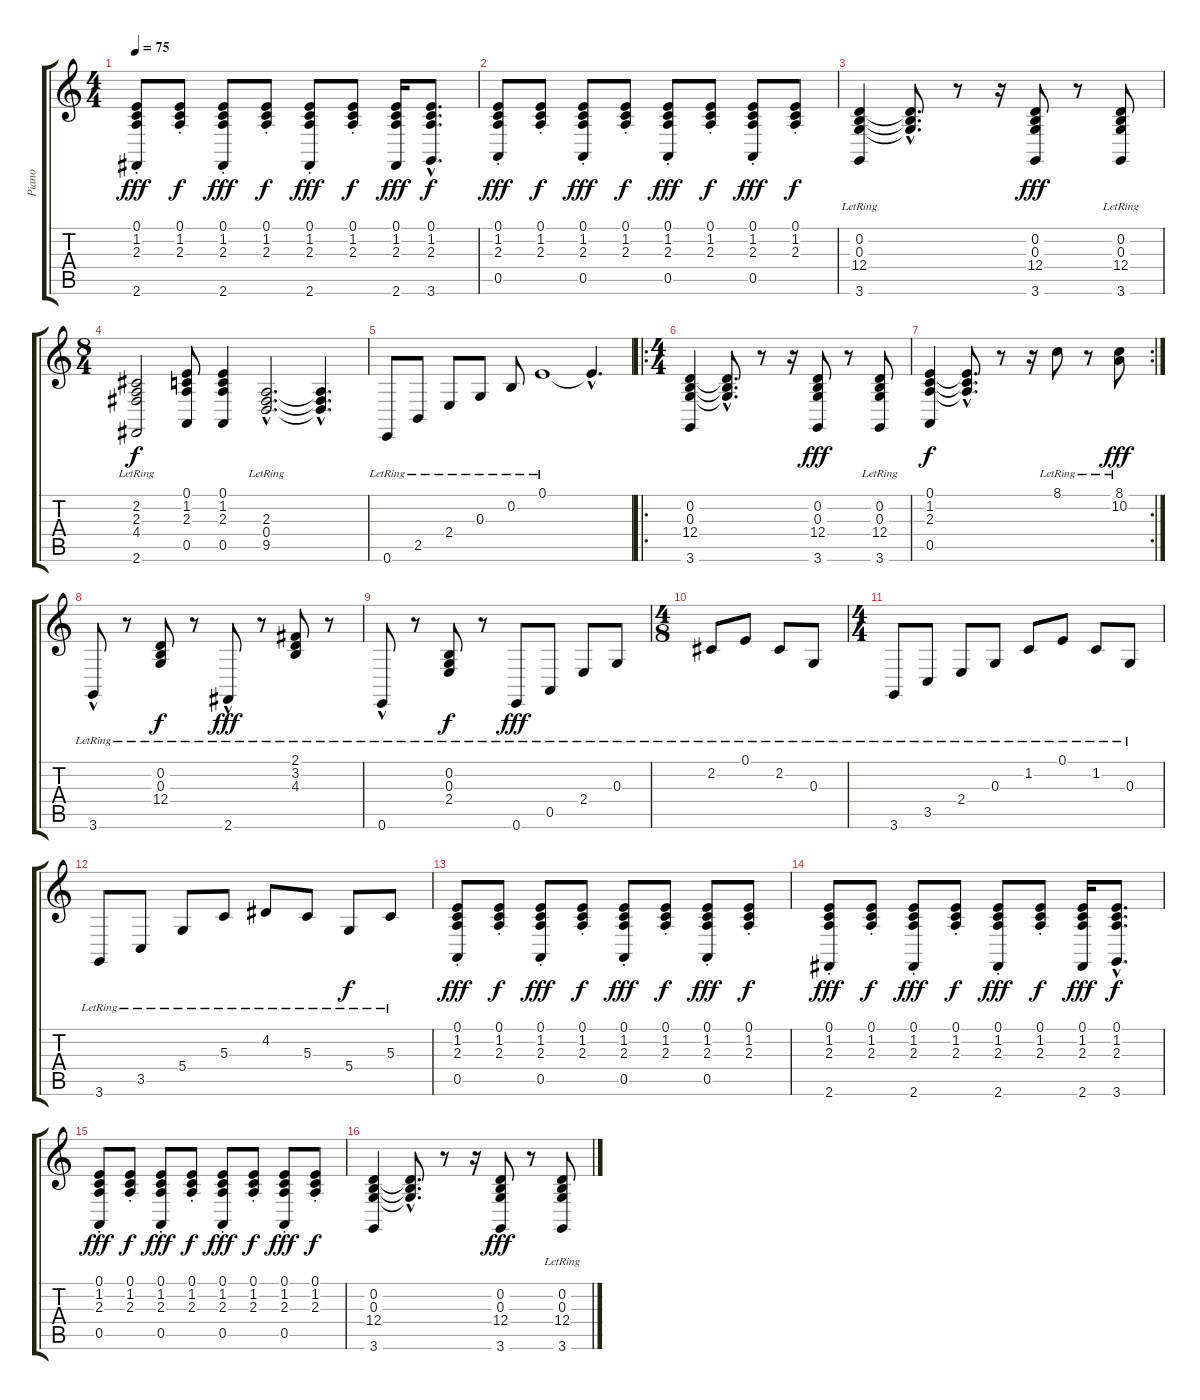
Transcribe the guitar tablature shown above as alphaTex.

\track ("Piano" "Piano") {instrument acousticgrandpiano}
\staff {score tabs}
\tuning (E4 B3 G3 D3 A2 E2) {hide}
\ts (4 4)
\tempo 75
\clef g2
\ks c
(0.1{st} 1.2{st} 2.3{st} 2.6{st}).8{dy fff} (0.1{st} 1.2{st} 2.3{st}).8{dy f} (0.1{st} 1.2{st} 2.3{st} 2.6{st}).8{dy fff} (0.1{st} 1.2{st} 2.3{st}).8{dy f} (0.1{st} 1.2{st} 2.3{st} 2.6{st}).8{dy fff} (0.1{st} 1.2{st} 2.3{st}).8{dy f} (0.1 1.2 2.3 2.6).16{dy fff} (0.1{hac} 1.2{hac} 2.3{hac} 3.6{hac}).8{d dy f} |
(0.1{st} 1.2{st} 2.3{st} 0.5{st}).8{dy fff} (0.1{st} 1.2{st} 2.3{st}).8{dy f} (0.1{st} 1.2{st} 2.3{st} 0.5{st}).8{dy fff} (0.1{st} 1.2{st} 2.3{st}).8{dy f} (0.1{st} 1.2{st} 2.3{st} 0.5{st}).8{dy fff} (0.1{st} 1.2{st} 2.3{st}).8{dy f} (0.1{st} 1.2{st} 2.3{st} 0.5{st}).8{dy fff} (0.1{st} 1.2{st} 2.3{st}).8{dy f} |
(0.2{lr} 0.3{lr} 12.4{lr} 3.6).4 (0.2{hac t} 0.3{hac t} 12.4{hac t}).8{d} r.8 r.16 (0.2 0.3 12.4 3.6).8{dy fff} r.8 (0.2{lr} 0.3{lr} 12.4{lr} 3.6).8 |
\ts (8 4)
(2.2{lr} 2.3{lr} 4.4{lr} 2.6).2{dy f} (0.1 1.2 2.3 0.5).8 (0.1 1.2 2.3 0.5).4 (2.3{hac lr} 0.4{hac lr} 9.5{hac lr}).2{d} (2.3{hac t} 0.4{hac t} 9.5{hac t}).4{d} |
0.6{lr}.8 2.5{lr}.8 2.4{lr}.8 0.3{lr}.8 0.2{lr}.8 0.1{lr}.1 0.1{hac t}.4{d} |
\ro
\ts (4 4)
(0.2 0.3 12.4 3.6).4 (0.2{hac t} 0.3{hac t} 12.4{hac t}).8{d} r.8 r.16 (0.2 0.3 12.4 3.6).8{dy fff} r.8 (0.2{lr} 0.3 12.4 3.6).8 |
\rc 2
(0.1 1.2 2.3 0.5).4{dy f} (0.1{hac t} 1.2{hac t} 2.3{hac t}).8{d} r.8 r.16 8.1{lr}.8 r.8 (8.1{lr} 10.2{lr}).8{dy fff} |
3.6{hac lr}.8 r.8 (0.2{lr} 0.3{lr} 12.4{lr}).8{dy f} r.8 2.6{hac lr}.8{dy fff} r.8 (2.1{lr} 3.2{lr} 4.3{lr}).8 r.8 |
0.6{hac lr}.8 r.8 (0.2{lr} 0.3{lr} 2.4{lr}).8{dy f} r.8 0.6{lr}.8{dy fff} 0.5{lr}.8 2.4{lr}.8 0.3{lr}.8 |
\ts (4 8)
2.2{lr}.8 0.1{lr}.8 2.2{lr}.8 0.3{lr}.8 |
\ts (4 4)
3.6{lr}.8 3.5{lr}.8 2.4{lr}.8 0.3{lr}.8 1.2{lr}.8 0.1{lr}.8 1.2{lr}.8 0.3{lr}.8 |
3.6{lr}.8 3.5{lr}.8 5.4{lr}.8 5.3{lr}.8 4.2{lr}.8 5.3{lr}.8 5.4{lr}.8{dy f} 5.3{lr}.8 |
(0.1{st} 1.2{st} 2.3{st} 0.5{st}).8{dy fff} (0.1{st} 1.2{st} 2.3{st}).8{dy f} (0.1{st} 1.2{st} 2.3{st} 0.5{st}).8{dy fff} (0.1{st} 1.2{st} 2.3{st}).8{dy f} (0.1{st} 1.2{st} 2.3{st} 0.5{st}).8{dy fff} (0.1{st} 1.2{st} 2.3{st}).8{dy f} (0.1{st} 1.2{st} 2.3{st} 0.5{st}).8{dy fff} (0.1{st} 1.2{st} 2.3{st}).8{dy f} |
(0.1{st} 1.2{st} 2.3{st} 2.6{st}).8{dy fff} (0.1{st} 1.2{st} 2.3{st}).8{dy f} (0.1{st} 1.2{st} 2.3{st} 2.6{st}).8{dy fff} (0.1{st} 1.2{st} 2.3{st}).8{dy f} (0.1{st} 1.2{st} 2.3{st} 2.6{st}).8{dy fff} (0.1{st} 1.2{st} 2.3{st}).8{dy f} (0.1 1.2 2.3 2.6).16{dy fff} (0.1{hac} 1.2{hac} 2.3{hac} 3.6{hac}).8{d dy f} |
(0.1{st} 1.2{st} 2.3{st} 0.5{st}).8{dy fff} (0.1{st} 1.2{st} 2.3{st}).8{dy f} (0.1{st} 1.2{st} 2.3{st} 0.5{st}).8{dy fff} (0.1{st} 1.2{st} 2.3{st}).8{dy f} (0.1{st} 1.2{st} 2.3{st} 0.5{st}).8{dy fff} (0.1{st} 1.2{st} 2.3{st}).8{dy f} (0.1{st} 1.2{st} 2.3{st} 0.5{st}).8{dy fff} (0.1{st} 1.2{st} 2.3{st}).8{dy f} |
(0.2 0.3 12.4 3.6).4 (0.2{hac t} 0.3{hac t} 12.4{hac t}).8{d} r.8 r.16 (0.2 0.3 12.4 3.6).8{dy fff} r.8 (0.2{lr} 0.3 12.4 3.6).8
